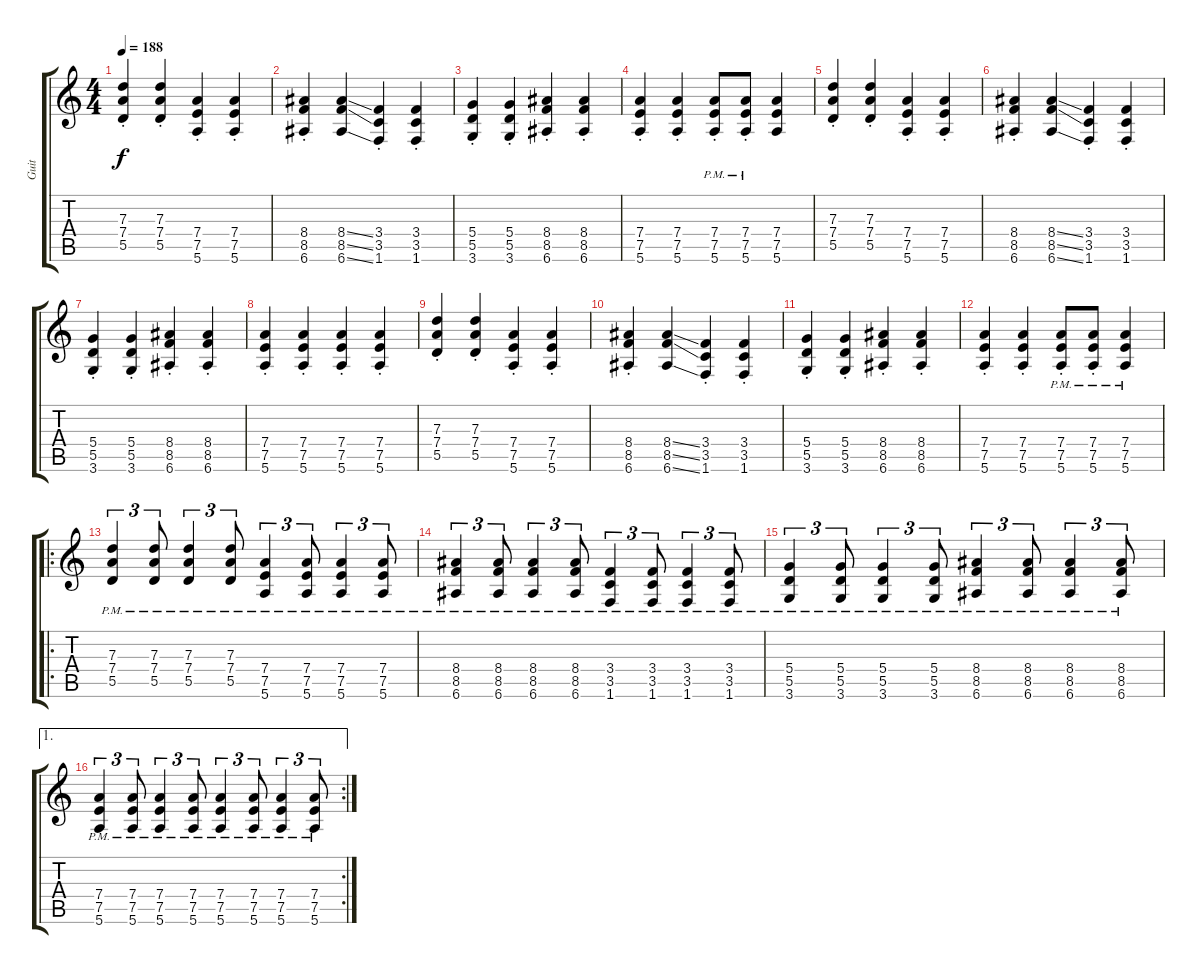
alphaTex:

\track ("Guit" "Guit") {instrument distortionguitar}
\staff {score tabs}
\tuning (E4 B3 G3 D3 A2 E2) {hide}
\ts (4 4)
\tempo 188
\clef g2
\ks c
(7.3{st} 7.4{st} 5.5{st}).4{dy f} (7.3{st} 7.4{st} 5.5{st}).4 (7.4{st} 7.5{st} 5.6{st}).4 (7.4{st} 7.5{st} 5.6{st}).4 |
(8.4{st} 8.5{st} 6.6{st}).4 (8.4{ss} 8.5{ss} 6.6{ss}).4 (3.4{st} 3.5{st} 1.6{st}).4 (3.4{st} 3.5{st} 1.6{st}).4 |
(5.4{st} 5.5{st} 3.6{st}).4 (5.4{st} 5.5{st} 3.6{st}).4 (8.4{st} 8.5{st} 6.6{st}).4 (8.4{st} 8.5{st} 6.6{st}).4 |
(7.4{st} 7.5{st} 5.6{st}).4 (7.4{st} 7.5{st} 5.6{st}).4 (7.4{pm st} 7.5{pm st} 5.6).8 (7.4{pm st} 7.5{pm st} 5.6).8 (7.4 7.5 5.6).4 |
(7.3{st} 7.4{st} 5.5{st}).4 (7.3{st} 7.4{st} 5.5{st}).4 (7.4{st} 7.5{st} 5.6{st}).4 (7.4{st} 7.5{st} 5.6{st}).4 |
(8.4{st} 8.5{st} 6.6{st}).4 (8.4{ss} 8.5{ss} 6.6{ss}).4 (3.4{st} 3.5{st} 1.6{st}).4 (3.4{st} 3.5{st} 1.6{st}).4 |
(5.4{st} 5.5{st} 3.6{st}).4 (5.4{st} 5.5{st} 3.6{st}).4 (8.4{st} 8.5{st} 6.6{st}).4 (8.4{st} 8.5{st} 6.6{st}).4 |
(7.4{st} 7.5{st} 5.6{st}).4 (7.4{st} 7.5{st} 5.6{st}).4 (7.4{st} 7.5{st} 5.6).4 (7.4{st} 7.5{st} 5.6).4 |
(7.3{st} 7.4{st} 5.5{st}).4 (7.3{st} 7.4{st} 5.5{st}).4 (7.4{st} 7.5{st} 5.6{st}).4 (7.4{st} 7.5{st} 5.6{st}).4 |
(8.4{st} 8.5{st} 6.6{st}).4 (8.4{ss} 8.5{ss} 6.6{ss}).4 (3.4{st} 3.5{st} 1.6{st}).4 (3.4{st} 3.5{st} 1.6{st}).4 |
(5.4{st} 5.5{st} 3.6{st}).4 (5.4{st} 5.5{st} 3.6{st}).4 (8.4{st} 8.5{st} 6.6{st}).4 (8.4{st} 8.5{st} 6.6{st}).4 |
(7.4{st} 7.5{st} 5.6{st}).4 (7.4{st} 7.5{st} 5.6{st}).4 (7.4{pm st} 7.5{pm st} 5.6).8 (7.4{pm st} 7.5{pm st} 5.6).8 (7.4{pm} 7.5{pm} 5.6{pm}).4 |
\ro
(7.3{pm} 7.4{pm} 5.5{pm}).4{tu (3 2)} (7.3{pm} 7.4{pm} 5.5{pm}).8{tu (3 2)} (7.3{pm} 7.4{pm} 5.5{pm}).4{tu (3 2)} (7.3{pm} 7.4{pm} 5.5{pm}).8{tu (3 2)} (7.4{pm} 7.5{pm} 5.6{pm}).4{tu (3 2)} (7.4{pm} 7.5{pm} 5.6{pm}).8{tu (3 2)} (7.4{pm} 7.5{pm} 5.6{pm}).4{tu (3 2)} (7.4{pm} 7.5{pm} 5.6{pm}).8{tu (3 2)} |
(8.4{pm} 8.5{pm} 6.6{pm}).4{tu (3 2)} (8.4{pm} 8.5{pm} 6.6{pm}).8{tu (3 2)} (8.4{pm} 8.5{pm} 6.6{pm}).4{tu (3 2)} (8.4{pm} 8.5{pm} 6.6{pm}).8{tu (3 2)} (3.4{pm} 3.5{pm} 1.6{pm}).4{tu (3 2)} (3.4{pm} 3.5{pm} 1.6{pm}).8{tu (3 2)} (3.4{pm} 3.5{pm} 1.6{pm}).4{tu (3 2)} (3.4{pm} 3.5{pm} 1.6{pm}).8{tu (3 2)} |
(5.4{pm} 5.5{pm} 3.6{pm}).4{tu (3 2)} (5.4{pm} 5.5{pm} 3.6{pm}).8{tu (3 2)} (5.4{pm} 5.5{pm} 3.6{pm}).4{tu (3 2)} (5.4{pm} 5.5{pm} 3.6{pm}).8{tu (3 2)} (8.4{pm} 8.5{pm} 6.6{pm}).4{tu (3 2)} (8.4{pm} 8.5{pm} 6.6{pm}).8{tu (3 2)} (8.4{pm} 8.5{pm} 6.6{pm}).4{tu (3 2)} (8.4{pm} 8.5{pm} 6.6{pm}).8{tu (3 2)} |
\ae 1
\rc 2
(7.4{pm} 7.5{pm} 5.6{pm}).4{tu (3 2)} (7.4{pm} 7.5{pm} 5.6{pm}).8{tu (3 2)} (7.4{pm} 7.5{pm} 5.6{pm}).4{tu (3 2)} (7.4{pm} 7.5{pm} 5.6{pm}).8{tu (3 2)} (7.4{pm} 7.5{pm} 5.6{pm}).4{tu (3 2)} (7.4{pm} 7.5{pm} 5.6{pm}).8{tu (3 2)} (7.4{pm} 7.5{pm} 5.6{pm}).4{tu (3 2)} (7.4{pm} 7.5{pm} 5.6{pm}).8{tu (3 2)}
